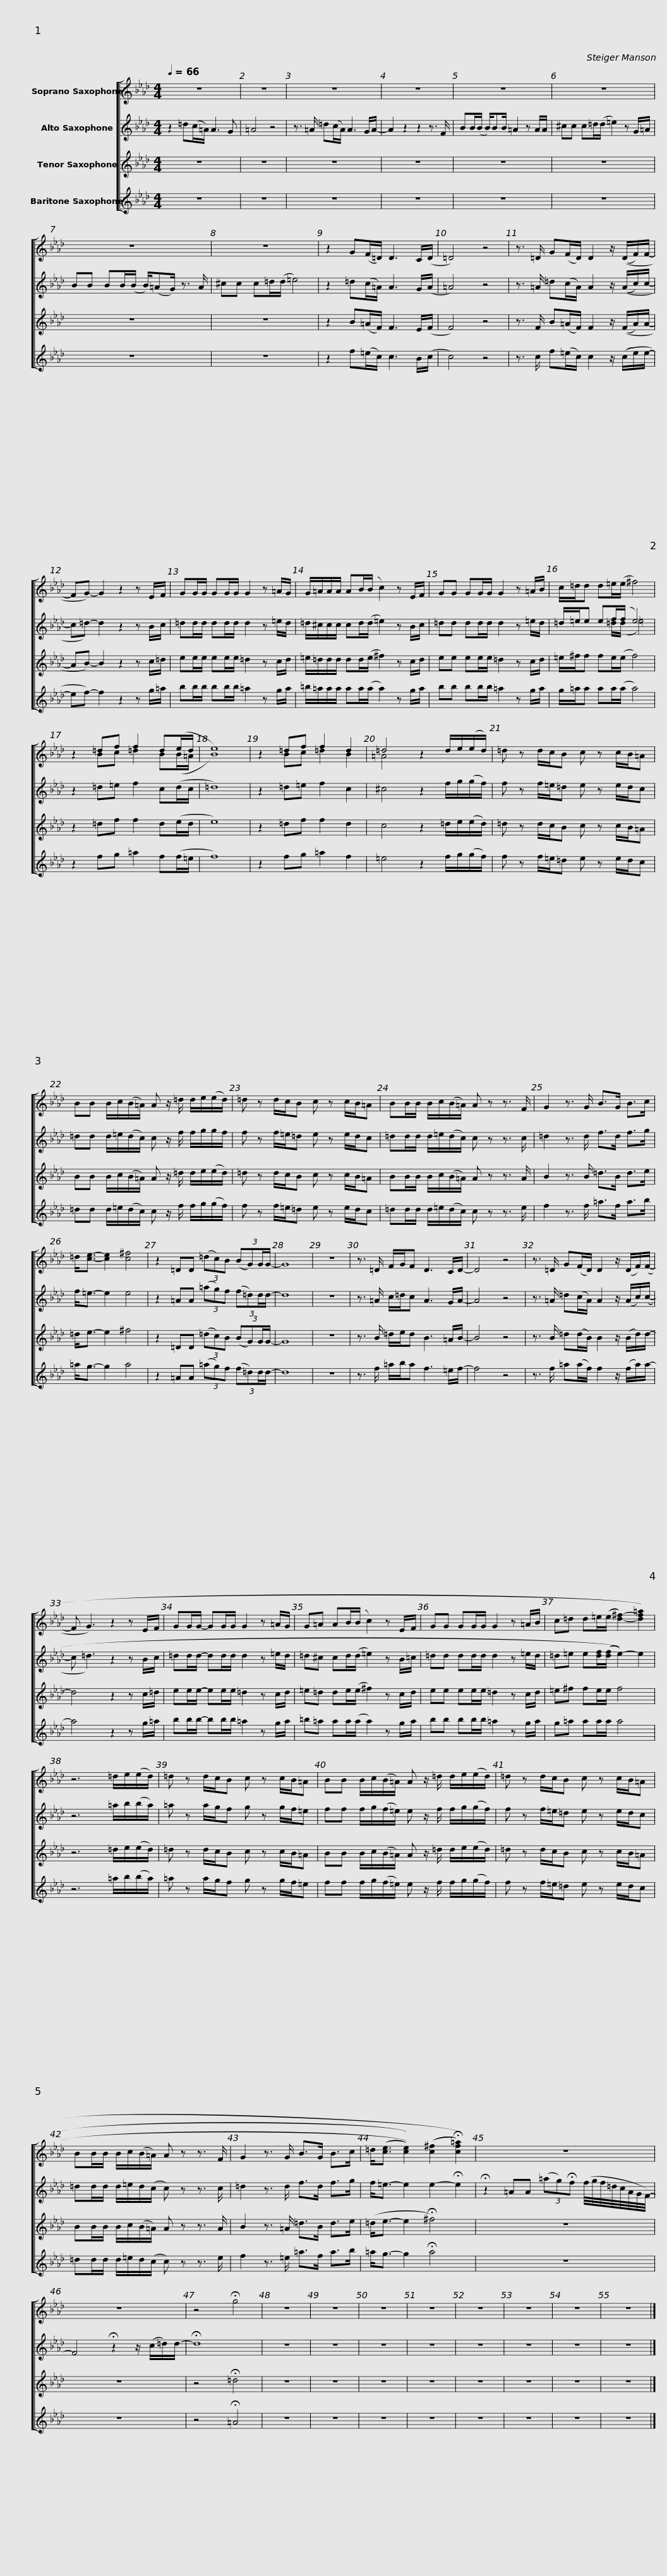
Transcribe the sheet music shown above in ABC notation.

X:1
%%score [ ( 1 2 ) ( 3 4 ) 5 6 ]
L:1/8
Q:1/4=66
M:4/4
I:linebreak $
K:none
V:1 treble transpose=-2
V:2 treble transpose="-2 "
V:3 treble transpose=-9
V:4 treble transpose="-9 "
V:5 treble transpose=-14
V:6 treble transpose=-21
V:1
[K:Ab] z8 | z8 | z8 | z8 |$ z8 | %5
 z8 | z8 | z8 |$ z2 G(F/=D/) D3 C/(D/ | =D4) z4 | %10
 z3/2 =D/ G(F/D/) D2 z/ ((D/F/)F/- | FG-) G2 z2 z E/F/ |$ GG/G/ GG/G/ G2 z =A/G/ | G/=A/A/A/ AB/(B/ c2) z E/F/ | GG GG/G/ G2 z =A/B/ |$ %15
 c/=d/d d=e/(e/ ^f4) | z2 =df f2 d(e/d/ | e8) | z2 =df f2 d2 | =d4 z2 d/e/(e/d/) |$ %20
 =d z d/c/B c z c/B/=A | BB B/c/(B/=A/) A z/ =d/ d/e/(e/d/) | =d z d/c/B c z c/B/=A |$ BB/B/ B/c/(B/=A/) A z z3/2 F/ | G2 z3/2 G/ B>G B>c | %25
 =d<[ce]- [ce]2 [c^f]4 | z2 =DD (3(=dc)B (3:2:4(BG)G/G/- | G8 |$ z8 | z3/2 =D/ F/G/F D3 C/D/- | %30
 D4 z4 | z3/2 =D/ G(F/D/) D2 z/ (D/F/)(F/- | F G3) z2 z E/F/ |$ GG/G/- GG/G/ G2 z =A/G/ | G=A AB/(B/ c2) z E/F/ | %35
 GG GG/G/ G2 z =A/B/ |$ c=d d=e/(((e/ [d^f]2-)) [df=a]2) | z6 =d/e/(e/d/) | =d z d/c/B c z c/B/=A | BB B/c/(B/=A/) A z/ =d/ d/e/(e/d/) |$ %40
 =d z d/c/B c z c/B/=A | BB/B/ B/c/(B/=A/) A z z3/2 F/ | G2 z3/2 G/ B>G B>c | =d<(((([ce] [ce]2)))) ((([c^f]2 !fermata![cf=a]2))) |$ z8 | %45
 z8 | z4 !fermata!g4 | z8 | z8 | z8 | %50
 z8 | z8 | z8 | z8 | z8 |] %55
V:2
[K:Ab] x8 | x8 | x8 | x8 |$ x8 | %5
 x8 | x8 | x8 |$ x8 | x8 | %10
 x8 | x8 |$ x8 | x8 | x8 |$ %15
 x8 | x2 Bc =d2 B(B/=A/ | B8) | x2 Bc =d2 B2 | =A4 x4 |$ %20
 x8 | x8 | x8 |$ x8 | x8 | %25
 x8 | x8 | x8 |$ x8 | x8 | %30
 x8 | x8 | x8 |$ x8 | x8 | %35
 x8 |$ x8 | x8 | x8 | x8 |$ %40
 x8 | x8 | x8 | x8 |$ x8 | %45
 x8 | x8 | x8 | x8 | x8 | %50
 x8 | x8 | x8 | x8 | x8 |] %55
V:3
[K:Ab] z2 =d(c/=A/) A3 G | =A4 z4 | z3/2 =A/ =d(c/A/) A3 G/A/- | A2 z2 z2 z3/2 F/ |$ BB/(B/ B/)BB/ =A2 z A/A/ | %5
 ^cc c=d/(d/ =e2) z G/=A/ | BB BB/(B/ B/)(=AG/) z3/2 A/ | ^cc c=d/(d/ =e4) |$ z2 =d(c/=A/) A3 G/(A/ | =A4) z4 | %10
 z3/2 =A/ =d(c/A/) A2 z/ ((A/c/)c/- | c=d-) d2 z2 z B/c/ |$ =dd/d/ dd/d/ d2 z =e/d/ | =d/^c/c/c/ cd/(d/ =e2) z B/c/ | =dd dd/d/ d2 z =e/d/ |$ %15
 =d/=e/e ef/(f/ e4) | z2 =d=e f2 c(d/c/ | =d8) | z2 =d=e f2 c2 | ^c4 z2 f/g/(g/f/) |$ %20
 f z f/=e/=d e z e/d/c | =dd d/=e/(d/c/) c z/ f/ f/g/g/f/ | f z f/=e/=d e z e/d/c |$ =dd/d/ d/=e/(d/c/) c z z3/2 c/ | =d2 z3/2 d/ f>d f>g | %25
 f<=e- e2 e4 | z2 =AA (3(=ag)f (3:2:4(f=d)d/d/- | d8 |$ z8 | z3/2 =A/ c/=d/c A3 G/A/- | %30
 A4 z4 | z3/2 =A/ =d(c/A/) A2 z/ (A/c/)(c/- | c =d3) z2 z B/c/ |$ =dd/d/- dd/d/ d2 z =e/d/ | =d^c cd/(d/ =e2) z B/=c/ | %35
 =dd dd/d/ d2 z =e/d/ |$ =d=e e[df]/((([df]/ e2-))) e2 | z6 =a/b/(b/a/) | =a z a/g/f g z g/f/=e | ff f/g/(f/=e/) e z/ f/ f/g/(g/f/) |$ %40
 f z f/=e/=d e z e/d/c | =dd/d/ d/=e/d/(c/ c) z z3/2 c/ | =d2 z3/2 d/ f>d f>g | f<=e- e2 e2- !fermata!e2 |$ !fermata!z2 =AA (3(=ag)!fermata!f (f/4g/4f/4=d/4c/4A/4G/4F/4-) | %45
 F4 !fermata!z2 z/ (c/=d/)d/- | !fermata!d8 | z8 | z8 | z8 | %50
 z8 | z8 | z8 | z8 | z8 |] %55
V:4
[K:Ab] x8 | x8 | x8 | x8 |$ x8 | %5
 x8 | x8 | x8 |$ x8 | x8 | %10
 x8 | x8 |$ x8 | x8 | x8 |$ %15
 x3 [=df]/(d/ =e4) | x8 | x8 | x8 | x8 |$ %20
 x8 | x8 | x8 |$ x8 | x8 | %25
 x8 | x8 | x8 |$ x8 | x8 | %30
 x8 | x8 | x8 |$ x8 | x8 | %35
 x8 |$ x8 | x8 | x8 | x8 |$ %40
 x8 | x8 | x8 | x8 |$ x8 | %45
 x8 | x8 | x8 | x8 | x8 | %50
 x8 | x8 | x8 | x8 | x8 |] %55
V:5
[K:Ab] z8 | z8 | z8 | z8 |$ z8 | %5
 z8 | z8 | z8 |$ z2 B(=A/F/) F3 E/(F/ | F4) z4 | %10
 z3/2 F/ B(=A/F/) F2 z/ ((F/A/)A/- | AB-) B2 z2 z c/=d/ |$ ee/e/ ee/e/ =d2 z c/d/ | =e/=d/d/d/ dd/(e/ ^f2) z c/d/ | ee ee/e/ =d2 z c/d/ |$ %15
 =e/^f/f fe/(e/ f4) | z2 =df f2 d(e/d/ | e8) | z2 =df f2 d2 | c4 z2 =d/e/(e/d/) |$ %20
 =d z d/c/B c z c/B/=A | BB B/c/(B/=A/) A z/ =d/ d/e/(e/d/) | =d z d/c/B c z c/B/=A |$ BB/B/ B/c/(B/=A/) A z z3/2 A/ | B2 z3/2 B/ =d>B d>e | %25
 =d<e- e2 ^f4 | z2 =DD (3(=dc)B (3:2:4(BG)G/G/- | G8 |$ z8 | z3/2 B/ =d/e/d B3 =A/B/- | %30
 B4 z4 | z3/2 B/ =d(d/B/) B2 z/ (B/d/)d/- | d4 z2 z c/=d/ |$ ee/e/- ee/e/ =d2 z c/d/ | =e=d de/(e/ ^f2) z c/d/ | %35
 ee ee/e/ =d2 z c/d/ |$ =e^f fe/e/ f4 | z6 =d/e/(e/d/) | =d z d/c/B c z c/B/=A | BB B/c/(B/=A/) A z/ =d/ d/e/(e/d/) |$ %40
 =d z d/c/B c z c/B/=A | BB/B/ B/c/(B/=A/) A z z3/2 A/ | B2 z3/2 =A/ =d>B d>e | (=d<e- e2 !fermata!^f4) |$ z8 | %45
 z8 | z4 !fermata!=d4 | z8 | z8 | z8 | %50
 z8 | z8 | z8 | z8 | z8 |] %55
V:6
[K:Ab] z8 | z8 | z8 | z8 |$ z8 | %5
 z8 | z8 | z8 |$ z2 f(=e/c/) c3 B/(c/ | c4) z4 | %10
 z3/2 c/ f(=e/c/) c2 z/ ((c/e/)e/- | ef-) f2 z2 z g/=a/ |$ bb/b/ bb/b/ =a2 z g/a/ | =b/=a/a/a/ aa/(a/ a2) z g/a/ | bb bb/b/ =a2 z g/a/ |$ %15
 g/=a/a aa/(a/ a4) | z2 fg =a2 f(f/=e/ | f8) | z2 fg =a2 f2 | =e4 z2 f/g/(g/f/) |$ %20
 f z f/=e/=d e z e/d/c | =dd d/=e/(d/c/) c z/ f/ f/g/(g/f/) | f z f/=e/=d e z e/d/c |$ =dd/d/ d/=e/(d/c/) c z z3/2 e/ | f2 z3/2 f/ =a>f a>b | %25
 =a<g- g2 a4 | z2 =AA (3(=ag)f (3:2:4(f=d)d/d/- | d8 |$ z8 | z3/2 f/ =a/b/a f3 =e/f/- | %30
 f4 z4 | z3/2 f/ =a(a/f/) f2 z/ (f/a/)a/- | a4 z2 z g/=a/ |$ bb/b/- bb/b/ =a2 z g/a/ | =b=a aa/(a/ a2) z g/a/ | %35
 bb bb/b/ =a2 z g/a/ |$ g=a aa/a/ a4 | z6 =a/b/(b/a/) | =a z a/g/f g z g/f/=e | ff f/g/(f/=e/) e z/ f/ f/g/(g/f/) |$ %40
 f z f/=e/=d e z e/d/c | =dd/d/ d/=e/d/(c/ c) z z3/2 e/ | f2 z3/2 =e/ =a>f a>b | =a<g- g2 !fermata!a4 |$ z8 | %45
 z8 | z4 !fermata!=A4 | z8 | z8 | z8 | %50
 z8 | z8 | z8 | z8 | z8 |] %55
